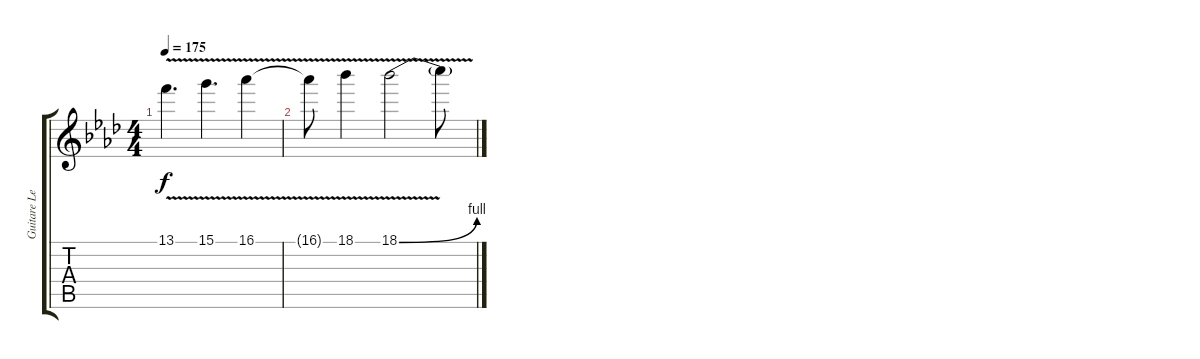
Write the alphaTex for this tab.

\track ("Guitare Lead" "Guitare Le") {instrument distortionguitar}
\staff {score tabs}
\tuning (E4 B3 G3 D3 A2 E2) {hide}
\ts (4 4)
\tempo 175
\clef g2
\ks ab
13.1{v}.4{d dy f} 15.1{v}.4{d} 16.1{v}.4 |
16.1{t}.8 18.1{v}.4 18.1{be (bend 0 0 60 4) v}.2 18.1{t}.8
